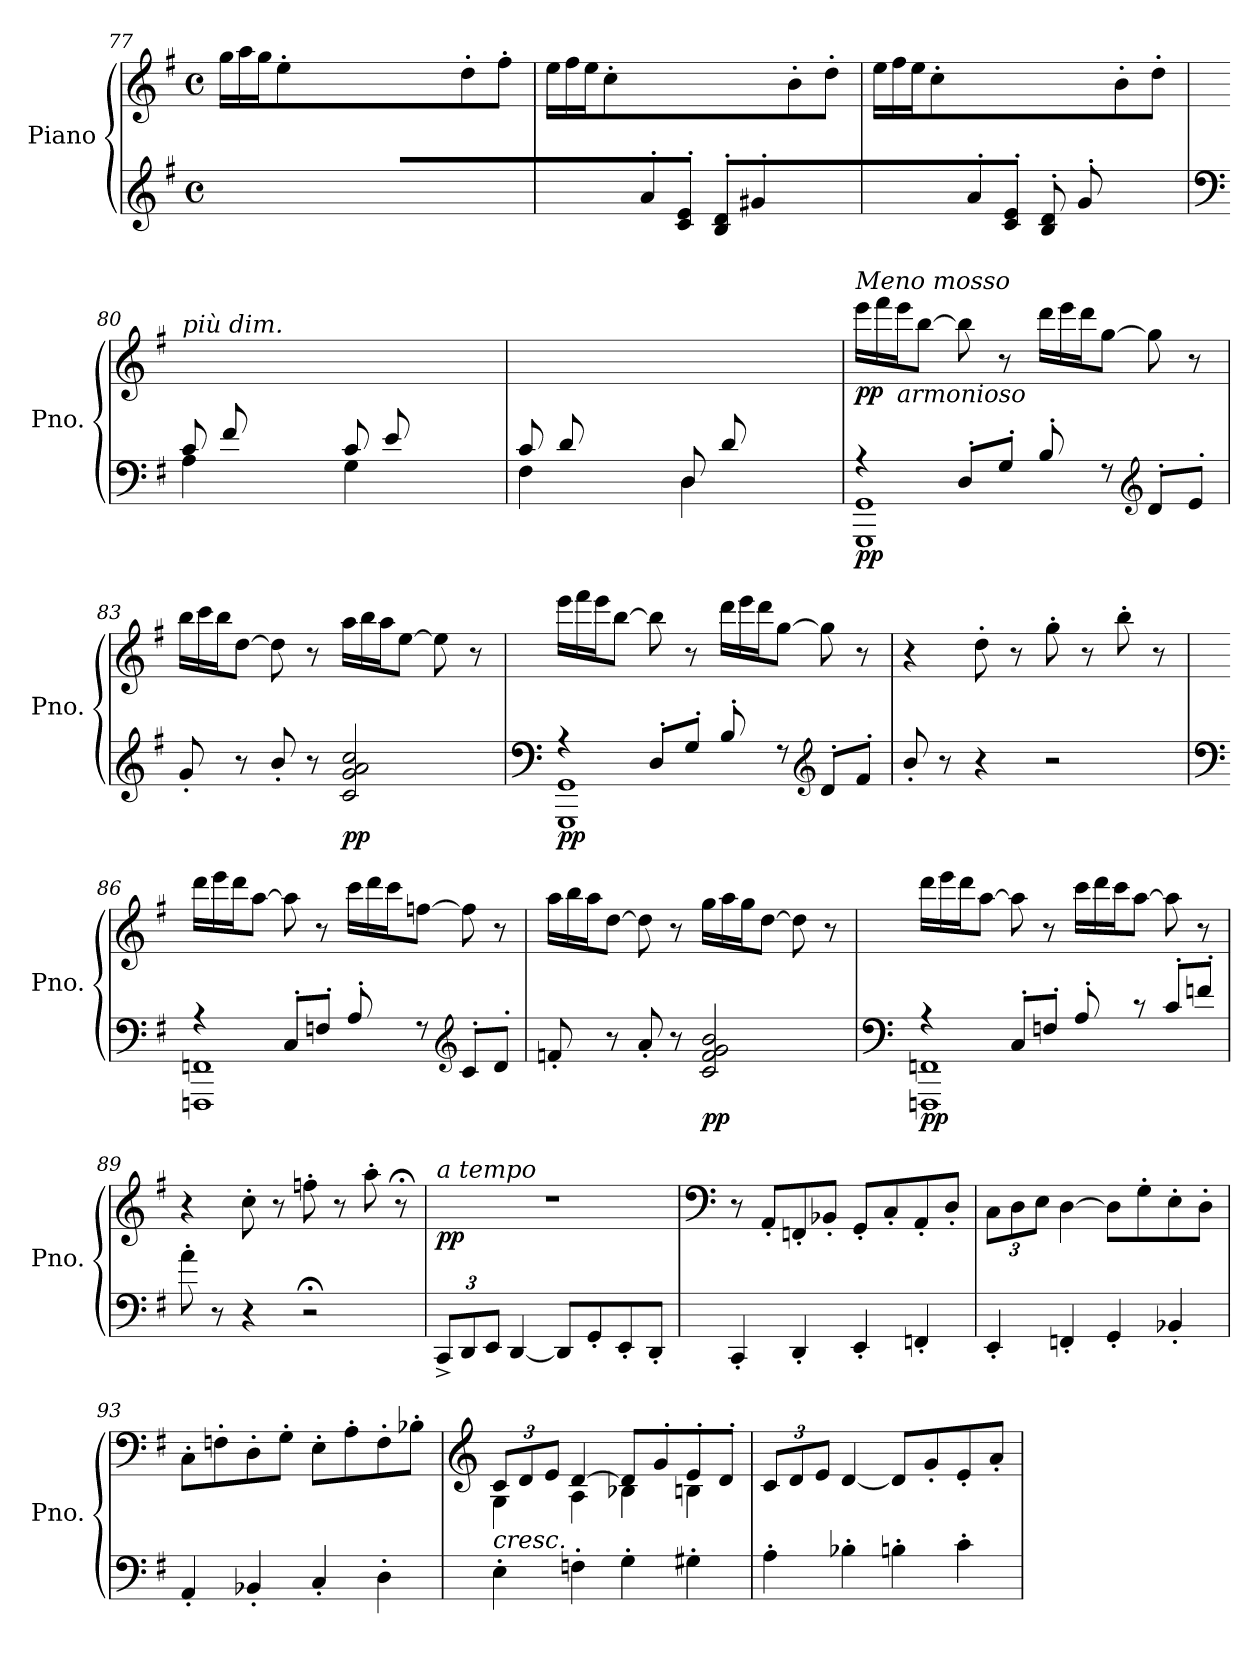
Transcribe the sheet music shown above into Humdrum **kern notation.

**kern	**dynam	**kern	**dynam
*part2	*part2	*part1	*part1
*staff2	*staff2	*staff1	*staff1
*I"Piano	*	*I"Piano	*
*I'Pno.	*	*I'Pno.	*
*clefG2	*	*clefG2	*
*k[f#]	*	*k[f#]	*
*M4/4	*	*M4/4	*
*met(c)	*	*met(c)	*
=77	=77	=77	=77
*^	*	*	*
*	*	*	*Xtuplet	*
4ryy	1ryy	.	24gg\LL	.
.	.	.	24aa\	.
.	.	.	24gg\J	.
.	.	.	8ee'\	.
8cc'/	.	.	2ryy	.
8e/' 8g/'J	.	.	.	.
8dn/' 8f#/'L	.	.	.	.
8b'/	.	.	.	.
4ryy	.	.	8dd'\	.
.	.	.	8ff#'\J	.
=78	=78	=78	=78	=78
4ryy	1ryy	.	24ee\LL	.
.	.	.	24ff#\	.
.	.	.	24ee\J	.
.	.	.	8cc'\	.
8a'/	.	.	2ryy	.
8c/' 8e/'J	.	.	.	.
8B/' 8d/'L	.	.	.	.
8g#X'/	.	.	.	.
4ryy	.	.	8b'\	.
.	.	.	8dd'\J	.
!!LO:LB:g=z
=79	=79	=79	=79	=79
4ryy	1ryy	.	24ee\LL	.
.	.	.	24ff#\	.
.	.	.	24ee\J	.
.	.	.	8cc'\	.
8a'/	.	.	2ryy	.
8c/' 8e/'J	.	.	.	.
8B/' 8d/'L	.	.	.	.
8g'/	.	.	.	.
4ryy	.	.	8b'\	.
.	.	.	8dd'\J	.
=80	=80	=80	=80	=80
*clefF4	*	*	*	*
!	!	!	!LO:TX:a:i:t=più dim.	!
8c/L	4A\	.	4ryy	.
8f#/	.	.	.	.
4ryy	4ryy	.	8a'\	.
.	.	.	8dd'\J	.
*	*	*	*MM128	*
8c/L	4G\	.	4ryy	.
8e/	.	.	.	.
4ryy	4ryy	.	8g'\	.
.	.	.	8dd'\J	.
=81	=81	=81	=81	=81
*	*	*	*MM120	*
8c/L	4F#\	.	4ryy	.
8d/	.	.	.	.
4ryy	4ryy	.	8a'\	.
.	.	.	8dd'\J	.
*	*	*	*MM100	*
8D/L	4D\	.	4ryy	.
8d/	.	.	.	.
*	*	*	*MM80	*
4ryy	4ryy	.	8d'\	.
*	*	*	*MM40	*
.	.	.	8dd'\J	.
=82	=82	=82	=82	=82
*	*	*	*MM120	*
!	!	!	!LO:TX:a:i:t=Meno mosso	!
!	!	!LO:DY:b	!	!LO:DY:b
4r	1GGG 1GG	pp	24eee\LL	pp
.	.	.	24fff#\	.
!	!	!	!LO:TX:b:i:t=armonioso	!
.	.	.	24eee\J	.
.	.	.	[8bb\J	.
8D'/L	.	.	8bb\]	.
8G'/J	.	.	8r	.
8B'/	.	.	24ddd\LL	.
.	.	.	24eee\	.
.	.	.	24ddd\J	.
8r	.	.	[8gg\J	.
*clefG2	*	*	*	*
8d'/L	.	.	8gg\]	.
8e'/J	.	.	8r	.
*v	*v	*	*	*
!!LO:LB:g=z
=83	=83	=83	=83
8g'/	.	24bb\LL	.
.	.	24ccc\	.
.	.	24bb\J	.
8r	.	[8dd\J	.
8b'/	.	8dd\]	.
8r	.	8r	.
!	!LO:DY:b	!	!
2c/ 2g/ 2a/ 2cc/	pp	24aa\LL	.
.	.	24bb\	.
.	.	24aa\J	.
.	.	[8ee\J	.
.	.	8ee\]	.
.	.	8r	.
=84	=84	=84	=84
*clefF4	*	*	*
*^	*	*	*
!	!	!LO:DY:b	!	!
4r	1GGG 1GG	pp	24eee\LL	.
.	.	.	24fff#\	.
.	.	.	24eee\J	.
.	.	.	[8bb\J	.
8D'/L	.	.	8bb\]	.
8G'/J	.	.	8r	.
8B'/	.	.	24ddd\LL	.
.	.	.	24eee\	.
.	.	.	24ddd\J	.
8r	.	.	[8gg\J	.
*clefG2	*	*	*	*
8d'/L	.	.	8gg\]	.
8f#'/J	.	.	8r	.
*v	*v	*	*	*
=85	=85	=85	=85
8b'/	.	4r	.
8r	.	.	.
*	*	*MM115	*
4r	.	8dd'\	.
.	.	8r	.
*	*	*MM110	*
2r	.	8gg'\	.
.	.	8r	.
*	*	*MM105	*
.	.	8bb'\	.
.	.	8r	.
=86	=86	=86	=86
*clefF4	*	*	*
*	*	*MM120	*
*^	*	*	*
4r	1FFFn 1FFn	.	24ddd\LL	.
.	.	.	24eee\	.
.	.	.	24ddd\J	.
.	.	.	[8aa\J	.
8C'/L	.	.	8aa\]	.
8Fn'/J	.	.	8r	.
8A'/	.	.	24ccc\LL	.
.	.	.	24ddd\	.
.	.	.	24ccc\J	.
8r	.	.	[8ffn\J	.
*clefG2	*	*	*	*
8c'/L	.	.	8ff\]	.
8d'/J	.	.	8r	.
*v	*v	*	*	*
!!LO:PB:g=z
=87	=87	=87	=87
8fn'/	.	24aa\LL	.
.	.	24bb\	.
.	.	24aa\J	.
8r	.	[8dd\J	.
8a'/	.	8dd\]	.
8r	.	8r	.
!	!LO:DY:b	!	!
2c/ 2f/ 2g/ 2b/	pp	24gg\LL	.
.	.	24aa\	.
.	.	24gg\J	.
.	.	[8dd\J	.
.	.	8dd\]	.
.	.	8r	.
=88	=88	=88	=88
*clefF4	*	*	*
*^	*	*	*
!	!	!LO:DY:b	!	!
4r	1FFFn 1FFn	pp	24ddd\LL	.
.	.	.	24eee\	.
.	.	.	24ddd\J	.
.	.	.	[8aa\J	.
8C'/L	.	.	8aa\]	.
8Fn'/J	.	.	8r	.
8A'/	.	.	24ccc\LL	.
.	.	.	24ddd\	.
.	.	.	24ccc\J	.
8r	.	.	[8aa\J	.
8c'/L	.	.	8aa\]	.
8fn'/J	.	.	8r	.
*v	*v	*	*	*
=89	=89	=89	=89
*	*	*MM110	*
8a'\	.	4r	.
8r	.	.	.
*	*	*MM100	*
4r	.	8cc'\	.
.	.	8r	.
*	*	*MM90	*
2r;<	.	8ffn'\	.
.	.	8r	.
*	*	*MM80	*
.	.	8aa'\	.
.	.	8r;<	.
=90	=90	=90	=90
*Xbrackettup	*	*	*
*	*	*MM136	*
!	!	!LO:TX:a:i:t=a tempo	!
!	!	!	!LO:DY:b
12CC^/L	.	1r	pp
12DD/	.	.	.
12EE/J	.	.	.
[4DD/	.	.	.
8DD/L]	.	.	.
8GG'/	.	.	.
8EE'/	.	.	.
8DD'/J	.	.	.
!!LO:LB:g=z
=91	=91	=91	=91
*	*	*clefF4	*
4CC'/	.	8r	.
.	.	8AA'/L	.
4DD'/	.	8FFn'/	.
.	.	8BB-X'/J	.
4EE'/	.	8GG'/L	.
.	.	8C'/	.
4FFn'/	.	8AA'/	.
.	.	8D'/J	.
=92	=92	=92	=92
*	*	*tuplet	*
*	*	*Xbrackettup	*
4EE'/	.	12C\L	.
.	.	12D\	.
.	.	12E\J	.
4FFn'/	.	[4D\	.
4GG'/	.	8D\L]	.
.	.	8G'\	.
4BB-X'/	.	8E'\	.
.	.	8D'\J	.
=93	=93	=93	=93
4AA'/	.	8C'\L	.
.	.	8Fn'\	.
4BB-X'/	.	8D'\	.
.	.	8G'\J	.
4C'/	.	8E'\L	.
.	.	8A'\	.
4D'\	.	8F'\	.
.	.	8B-X'\J	.
=94	=94	=94	=94
*	*	*clefG2	*
*	*	*^	*
!	!	!LO:TX:b:i:t=cresc.	!	!
4E'\	.	12c/L	4G\	.
.	.	12d/	.	.
.	.	12e/J	.	.
4Fn'\	.	[4d/	4A\	.
4G'\	.	8d/L]	4B-X\	.
.	.	8g'/	.	.
4G#X'\	.	8e'/	4Bn\	.
.	.	8d'/J	.	.
*	*	*v	*v	*
!!LO:LB:g=z
=95	=95	=95	=95
4A'\	.	12c/L	.
.	.	12d/	.
.	.	12e/J	.
4B-X'\	.	[4d/	.
4Bn'\	.	8d/L]	.
.	.	8g'/	.
4c'\	.	8e'/	.
.	.	8a'/J	.
=	=	=	=
*-	*-	*-	*-
